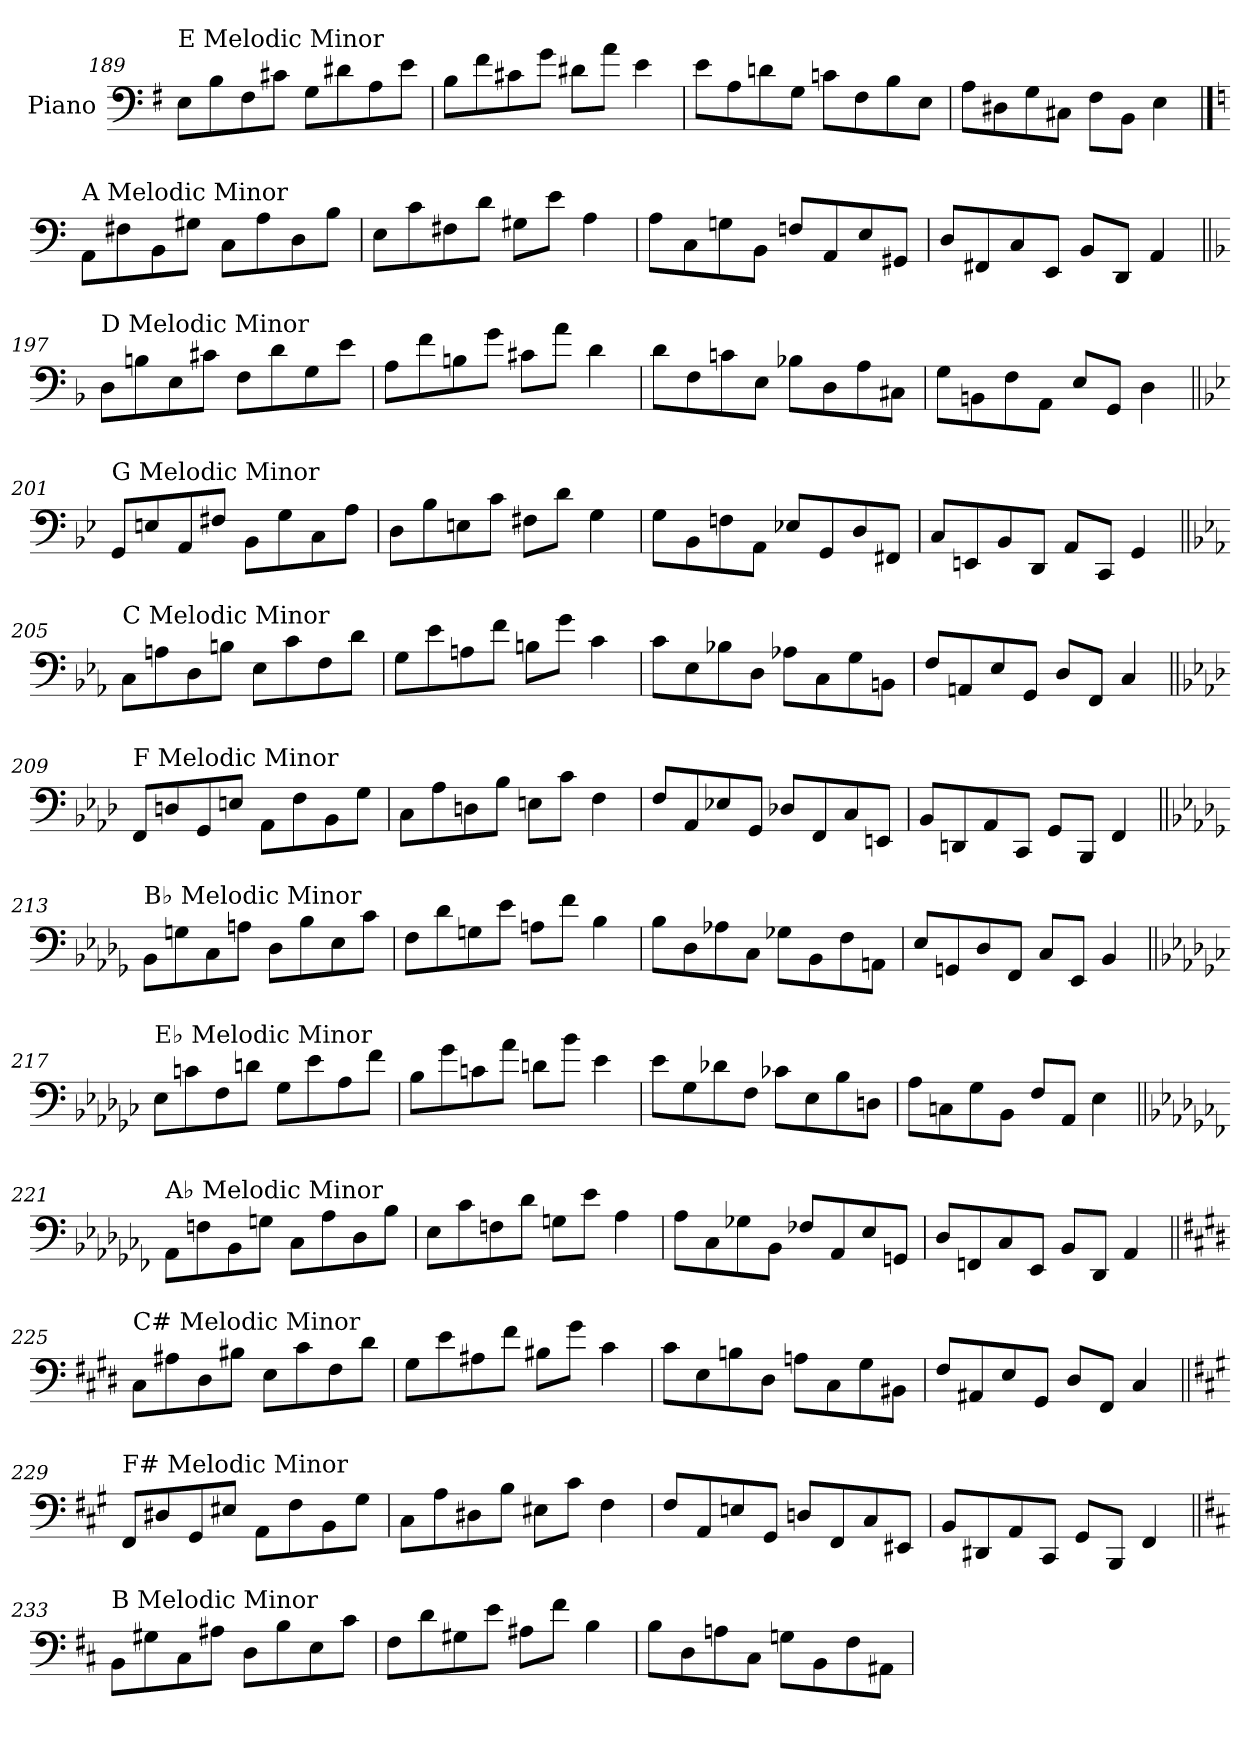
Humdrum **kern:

**kern
*part1
*staff1
*I"Piano
*I'Pno.
!!LO:LB:g=z
*clefF4
*k[f#]
=189
!LO:TX:a:t=E Melodic Minor
8E\L
8B\
8F#\
8c#X\J
8G\L
8d#X\
8A\
8e\J
=190
8B\L
8f#\
8c#X\
8g\J
8d#X\L
8a\J
4e\
=191
8e\L
8A\
8dn\
8G\J
8cn\L
8F#\
8B\
8E\J
=192
8A\L
8D#X\
8G\
8C#X\J
8F#\L
8BB\J
4E\
!!LO:PB:g=z
==193
*k[]
!LO:TX:a:t=A Melodic Minor
8AA\L
8F#X\
8BB\
8G#X\J
8C\L
8A\
8D\
8B\J
=194
8E\L
8c\
8F#X\
8d\J
8G#X\L
8e\J
4A\
=195
8A\L
8C\
8Gn\
8BB\J
8Fn/L
8AA/
8E/
8GG#X/J
=196
8D/L
8FF#X/
8C/
8EE/J
8BB/L
8DD/J
4AA/
!!LO:LB:g=z
=197||
*k[b-]
!LO:TX:a:t=D Melodic Minor
8D\L
8Bn\
8E\
8c#X\J
8F\L
8d\
8G\
8e\J
=198
8A\L
8f\
8Bn\
8g\J
8c#X\L
8a\J
4d\
=199
8d\L
8F\
8cn\
8E\J
8B-X\L
8D\
8A\
8C#X\J
=200
8G\L
8BBn\
8F\
8AA\J
8E/L
8GG/J
4D\
!!LO:LB:g=z
=201||
*k[b-e-]
!LO:TX:a:t=G Melodic Minor
8GG/L
8En/
8AA/
8F#X/J
8BB-\L
8G\
8C\
8A\J
=202
8D\L
8B-\
8En\
8c\J
8F#X\L
8d\J
4G\
=203
8G\L
8BB-\
8Fn\
8AA\J
8E-X/L
8GG/
8D/
8FF#X/J
=204
8C/L
8EEn/
8BB-/
8DD/J
8AA/L
8CC/J
4GG/
!!LO:LB:g=z
=205||
*k[b-e-a-]
!LO:TX:a:t=C Melodic Minor
8C\L
8An\
8D\
8Bn\J
8E-\L
8c\
8F\
8d\J
=206
8G\L
8e-\
8An\
8f\J
8Bn\L
8g\J
4c\
=207
8c\L
8E-\
8B-X\
8D\J
8A-X\L
8C\
8G\
8BBn\J
=208
8F/L
8AAn/
8E-/
8GG/J
8D/L
8FF/J
4C/
!!LO:LB:g=z
=209||
*k[b-e-a-d-]
!LO:TX:a:t=F Melodic Minor
8FF/L
8Dn/
8GG/
8En/J
8AA-\L
8F\
8BB-\
8G\J
=210
8C\L
8A-\
8Dn\
8B-\J
8En\L
8c\J
4F\
=211
8F/L
8AA-/
8E-X/
8GG/J
8D-X/L
8FF/
8C/
8EEn/J
=212
8BB-/L
8DDn/
8AA-/
8CC/J
8GG/L
8BBB-/J
4FF/
!!LO:LB:g=z
=213||
*k[b-e-a-d-g-]
!LO:TX:a:t=B♭ Melodic Minor
8BB-\L
8Gn\
8C\
8An\J
8D-\L
8B-\
8E-\
8c\J
=214
8F\L
8d-\
8Gn\
8e-\J
8An\L
8f\J
4B-\
=215
8B-\L
8D-\
8A-X\
8C\J
8G-X\L
8BB-\
8F\
8AAn\J
=216
8E-/L
8GGn/
8D-/
8FF/J
8C/L
8EE-/J
4BB-/
!!LO:PB:g=z
=217||
*k[b-e-a-d-g-c-]
!LO:TX:a:t=E♭ Melodic Minor
8E-\L
8cn\
8F\
8dn\J
8G-\L
8e-\
8A-\
8f\J
=218
8B-\L
8g-\
8cn\
8a-\J
8dn\L
8b-\J
4e-\
=219
8e-\L
8G-\
8d-X\
8F\J
8c-X\L
8E-\
8B-\
8Dn\J
=220
8A-\L
8Cn\
8G-\
8BB-\J
8F/L
8AA-/J
4E-\
!!LO:LB:g=z
=221||
*k[b-e-a-d-g-c-f-]
!LO:TX:a:t=A♭ Melodic Minor
8AA-\L
8Fn\
8BB-\
8Gn\J
8C-\L
8A-\
8D-\
8B-\J
=222
8E-\L
8c-\
8Fn\
8d-\J
8Gn\L
8e-\J
4A-\
=223
8A-\L
8C-\
8G-X\
8BB-\J
8F-X/L
8AA-/
8E-/
8GGn/J
=224
8D-/L
8FFn/
8C-/
8EE-/J
8BB-/L
8DD-/J
4AA-/
!!LO:LB:g=z
=225||
*k[f#c#g#d#]
!LO:TX:a:t=C# Melodic Minor
8C#\L
8A#X\
8D#\
8B#X\J
8E\L
8c#\
8F#\
8d#\J
=226
8G#\L
8e\
8A#X\
8f#\J
8B#X\L
8g#\J
4c#\
=227
8c#\L
8E\
8Bn\
8D#\J
8An\L
8C#\
8G#\
8BB#X\J
=228
8F#/L
8AA#X/
8E/
8GG#/J
8D#/L
8FF#/J
4C#/
!!LO:LB:g=z
=229||
*k[f#c#g#]
!LO:TX:a:t=F# Melodic Minor
8FF#/L
8D#X/
8GG#/
8E#X/J
8AA\L
8F#\
8BB\
8G#\J
=230
8C#\L
8A\
8D#X\
8B\J
8E#X\L
8c#\J
4F#\
=231
8F#/L
8AA/
8En/
8GG#/J
8Dn/L
8FF#/
8C#/
8EE#X/J
=232
8BB/L
8DD#X/
8AA/
8CC#/J
8GG#/L
8BBB/J
4FF#/
!!LO:LB:g=z
=233||
*k[f#c#]
!LO:TX:a:t=B Melodic Minor
8BB\L
8G#X\
8C#\
8A#X\J
8D\L
8B\
8E\
8c#\J
=234
8F#\L
8d\
8G#X\
8e\J
8A#X\L
8f#\J
4B\
=235
8B\L
8D\
8An\
8C#\J
8Gn\L
8BB\
8F#\
8AA#X\J
=
*-
